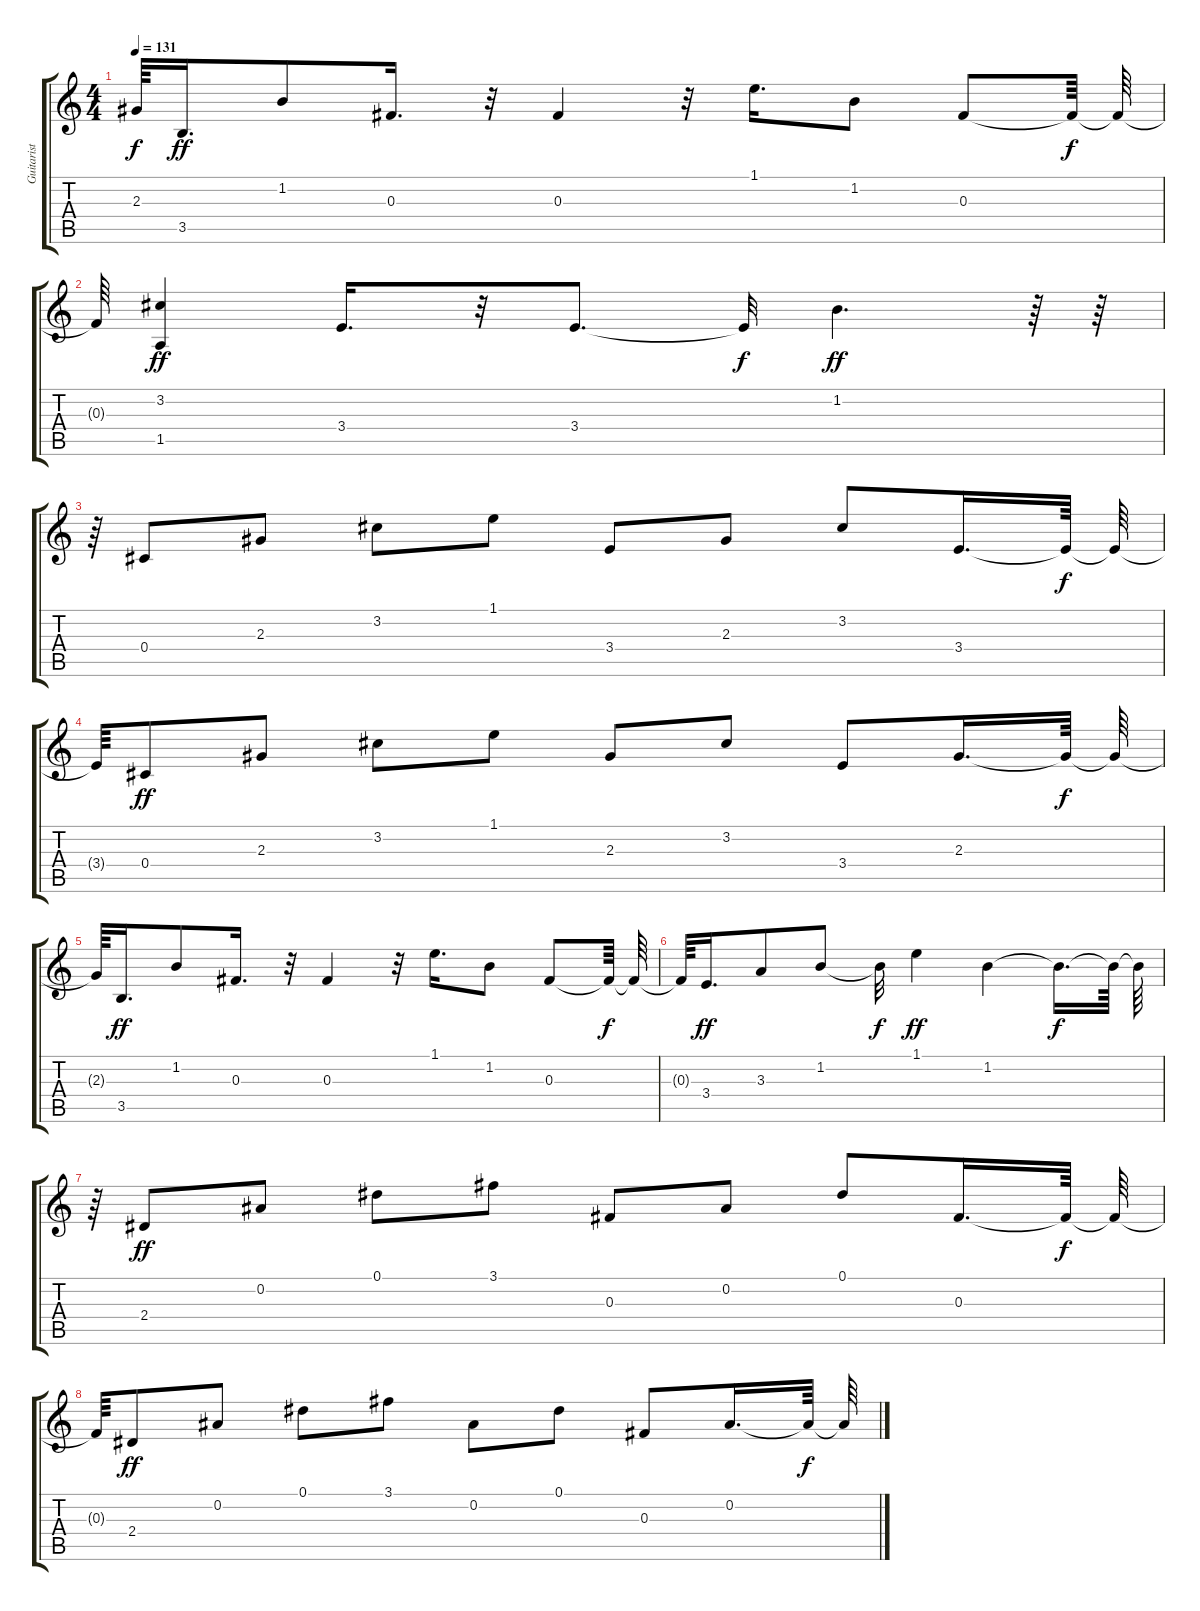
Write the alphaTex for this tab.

\track ("Guitarist 3" "Guitarist ") {instrument acousticguitarsteel}
\staff {score tabs}
\tuning (Eb4 Bb3 Gb3 Db3 Ab2 Eb2) {hide}
\ts (4 4)
\tempo 131
\clef g2
\ks c
2.3{t}.64{dy f} 3.5.16{d dy ff} 1.2.8 0.3.16{d} r.32 0.3.4 r.32 1.1.16{d} 1.2.8 0.3.8 0.3{t}.64{dy f} 0.3{t}.64 |
0.3{t}.64 (3.2 1.5).4{dy ff} 3.4.16{d} r.32 3.4.8{d} 3.4{t}.32{dy f} 1.2.4{d dy ff} r.64 r.64 |
r.64 0.4.8 2.3.8 3.2.8 1.1.8 3.4.8 2.3.8 3.2.8 3.4.16{d} 3.4{t}.64{dy f} 3.4{t}.64 |
3.4{t}.64 0.4.8{dy ff} 2.3.8 3.2.8 1.1.8 2.3.8 3.2.8 3.4.8 2.3.16{d} 2.3{t}.64{dy f} 2.3{t}.64 |
2.3{t}.64 3.5.16{d dy ff} 1.2.8 0.3.16{d} r.32 0.3.4 r.32 1.1.16{d} 1.2.8 0.3.8 0.3{t}.64{dy f} 0.3{t}.64 |
0.3{t}.64 3.4.16{d dy ff} 3.3.8 1.2.8 1.2{t}.32{dy f} 1.1.4{dy ff} 1.2.4 1.2{t}.16{d dy f} 1.2{t}.64 1.2{t}.64 |
r.64 2.4.8{dy ff} 0.2.8 0.1.8 3.1.8 0.3.8 0.2.8 0.1.8 0.3.16{d} 0.3{t}.64{dy f} 0.3{t}.64 |
0.3{t}.64 2.4.8{dy ff} 0.2.8 0.1.8 3.1.8 0.2.8 0.1.8 0.3.8 0.2.16{d} 0.2{t}.64{dy f} 0.2{t}.64
